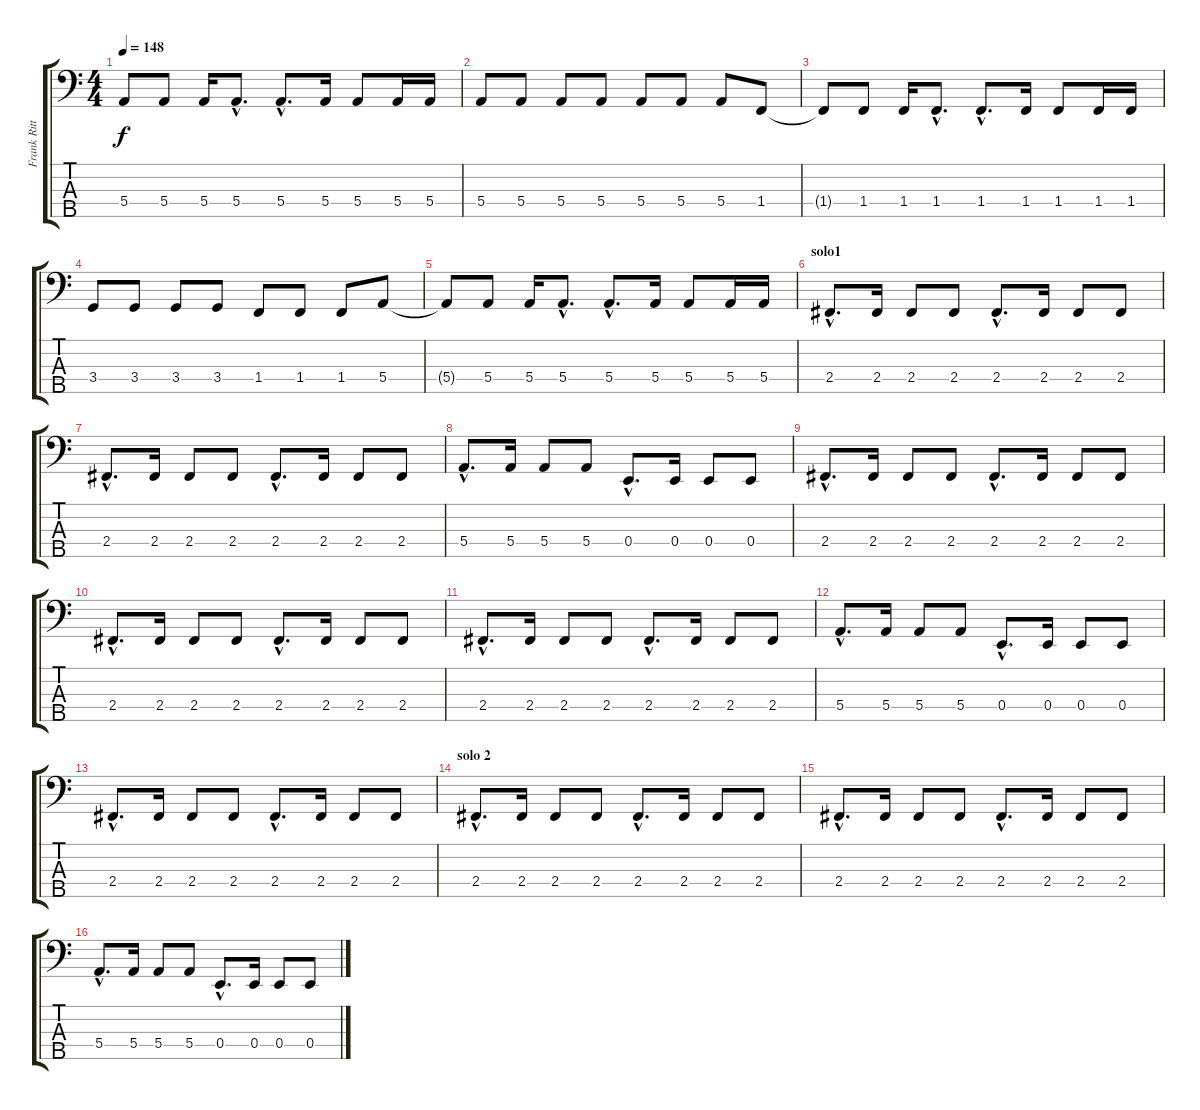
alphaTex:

\track ("Frank Rittel" "Frank Ritt") {instrument electricbasspick}
\staff {score tabs}
\tuning (G2 D2 A1 E1 B0) {hide}
\ts (4 4)
\tempo 148
\clef f4
\ks c
5.4{t}.8{dy f} 5.4.8 5.4.16 5.4{hac}.8{d} 5.4{hac}.8{d} 5.4.16 5.4.8 5.4.16 5.4.16 |
5.4.8 5.4.8 5.4.8 5.4.8 5.4.8 5.4.8 5.4.8 1.4.8 |
1.4{t}.8 1.4.8 1.4.16 1.4{hac}.8{d} 1.4{hac}.8{d} 1.4.16 1.4.8 1.4.16 1.4.16 |
3.4.8 3.4.8 3.4.8 3.4.8 1.4.8 1.4.8 1.4.8 5.4.8 |
5.4{t}.8 5.4.8 5.4.16 5.4{hac}.8{d} 5.4{hac}.8{d} 5.4.16 5.4.8 5.4.16 5.4.16 |
\section ("" "solo1")
2.4{hac}.8{d} 2.4.16 2.4.8 2.4.8 2.4{hac}.8{d} 2.4.16 2.4.8 2.4.8 |
2.4{hac}.8{d} 2.4.16 2.4.8 2.4.8 2.4{hac}.8{d} 2.4.16 2.4.8 2.4.8 |
5.4{hac}.8{d} 5.4.16 5.4.8 5.4.8 0.4{hac}.8{d} 0.4.16 0.4.8 0.4.8 |
2.4{hac}.8{d} 2.4.16 2.4.8 2.4.8 2.4{hac}.8{d} 2.4.16 2.4.8 2.4.8 |
2.4{hac}.8{d} 2.4.16 2.4.8 2.4.8 2.4{hac}.8{d} 2.4.16 2.4.8 2.4.8 |
2.4{hac}.8{d} 2.4.16 2.4.8 2.4.8 2.4{hac}.8{d} 2.4.16 2.4.8 2.4.8 |
5.4{hac}.8{d} 5.4.16 5.4.8 5.4.8 0.4{hac}.8{d} 0.4.16 0.4.8 0.4.8 |
2.4{hac}.8{d} 2.4.16 2.4.8 2.4.8 2.4{hac}.8{d} 2.4.16 2.4.8 2.4.8 |
\section ("" "solo 2")
2.4{hac}.8{d} 2.4.16 2.4.8 2.4.8 2.4{hac}.8{d} 2.4.16 2.4.8 2.4.8 |
2.4{hac}.8{d} 2.4.16 2.4.8 2.4.8 2.4{hac}.8{d} 2.4.16 2.4.8 2.4.8 |
5.4{hac}.8{d} 5.4.16 5.4.8 5.4.8 0.4{hac}.8{d} 0.4.16 0.4.8 0.4.8
